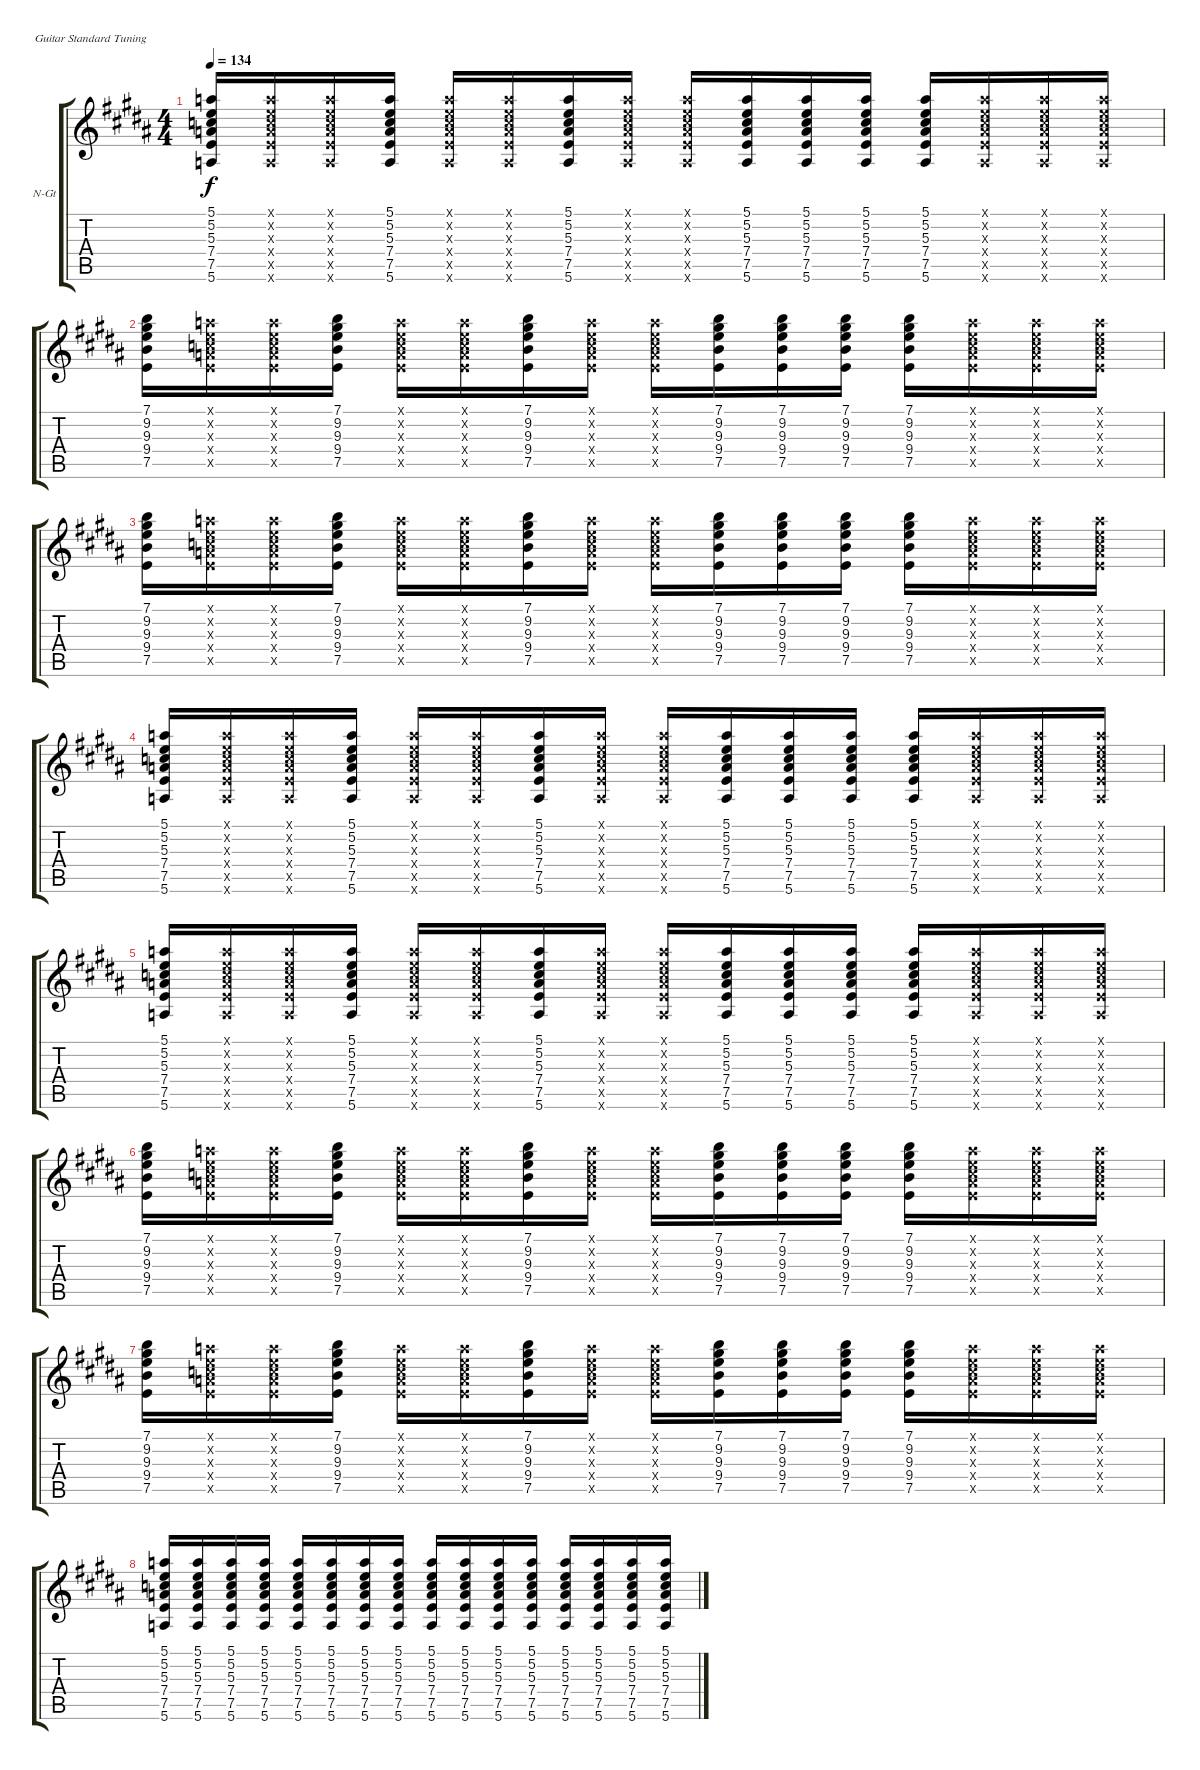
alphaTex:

\defaultSystemsLayout 4
\bracketExtendMode groupsimilarinstruments
\firstSystemTrackNameOrientation horizontal
\otherSystemsTrackNameOrientation horizontal
\track ("Cédric" "N-Gt") {instrument acousticguitarnylon}
\staff {score tabs}
\tuning (E4 B3 G3 D3 A2 E2)
\ts (4 4)
\tempo 134
\clef g2
\ks b
(5.6 7.5 7.4 5.3 5.2 5.1).16{dy f} (5.6{x} 7.5{x} 7.4{x} 5.3{x} 5.2{x} 5.1{x}).16 (5.6{x} 7.5{x} 7.4{x} 5.3{x} 5.2{x} 5.1{x}).16 (5.6 7.5 7.4 5.3 5.2 5.1).16 (5.6{x} 7.5{x} 7.4{x} 5.3{x} 5.2{x} 5.1{x}).16 (5.6{x} 7.5{x} 7.4{x} 5.3{x} 5.2{x} 5.1{x}).16 (5.6 7.5 7.4 5.3 5.2 5.1).16 (5.6{x} 7.5{x} 7.4{x} 5.3{x} 5.2{x} 5.1{x}).16 (5.6{x} 7.5{x} 7.4{x} 5.3{x} 5.2{x} 5.1{x}).16 (5.6 7.5 7.4 5.3 5.2 5.1).16 (5.6 7.5 7.4 5.3 5.2 5.1).16 (5.6 7.5 7.4 5.3 5.2 5.1).16 (5.6 7.5 7.4 5.3 5.2 5.1).16 (5.6{x} 7.5{x} 7.4{x} 5.3{x} 5.2{x} 5.1{x}).16 (5.6{x} 7.5{x} 7.4{x} 5.3{x} 5.2{x} 5.1{x}).16 (5.6{x} 7.5{x} 7.4{x} 5.3{x} 5.2{x} 5.1{x}).16 |
(7.5 9.4 9.3 9.2 7.1).16 (7.5{x} 7.4{x} 5.3{x} 5.2{x} 5.1{x}).16 (7.5{x} 7.4{x} 5.3{x} 5.2{x} 5.1{x}).16 (7.5 9.4 9.3 9.2 7.1).16 (7.5{x} 7.4{x} 5.3{x} 5.2{x} 5.1{x}).16 (7.5{x} 7.4{x} 5.3{x} 5.2{x} 5.1{x}).16 (7.5 9.4 9.3 9.2 7.1).16 (7.5{x} 7.4{x} 5.3{x} 5.2{x} 5.1{x}).16 (7.5{x} 7.4{x} 5.3{x} 5.2{x} 5.1{x}).16 (7.5 9.4 9.3 9.2 7.1).16 (7.5 9.4 9.3 9.2 7.1).16 (7.5 9.4 9.3 9.2 7.1).16 (7.5 9.4 9.3 9.2 7.1).16 (7.5{x} 7.4{x} 5.3{x} 5.2{x} 5.1{x}).16 (7.5{x} 7.4{x} 5.3{x} 5.2{x} 5.1{x}).16 (7.5{x} 7.4{x} 5.3{x} 5.2{x} 5.1{x}).16 |
(7.5 9.4 9.3 9.2 7.1).16 (7.5{x} 7.4{x} 5.3{x} 5.2{x} 5.1{x}).16 (7.5{x} 7.4{x} 5.3{x} 5.2{x} 5.1{x}).16 (7.5 9.4 9.3 9.2 7.1).16 (7.5{x} 7.4{x} 5.3{x} 5.2{x} 5.1{x}).16 (7.5{x} 7.4{x} 5.3{x} 5.2{x} 5.1{x}).16 (7.5 9.4 9.3 9.2 7.1).16 (7.5{x} 7.4{x} 5.3{x} 5.2{x} 5.1{x}).16 (7.5{x} 7.4{x} 5.3{x} 5.2{x} 5.1{x}).16 (7.5 9.4 9.3 9.2 7.1).16 (7.5 9.4 9.3 9.2 7.1).16 (7.5 9.4 9.3 9.2 7.1).16 (7.5 9.4 9.3 9.2 7.1).16 (7.5{x} 7.4{x} 5.3{x} 5.2{x} 5.1{x}).16 (7.5{x} 7.4{x} 5.3{x} 5.2{x} 5.1{x}).16 (7.5{x} 7.4{x} 5.3{x} 5.2{x} 5.1{x}).16 |
(5.6 7.5 7.4 5.3 5.2 5.1).16 (5.6{x} 7.5{x} 7.4{x} 5.3{x} 5.2{x} 5.1{x}).16 (5.6{x} 7.5{x} 7.4{x} 5.3{x} 5.2{x} 5.1{x}).16 (5.6 7.5 7.4 5.3 5.2 5.1).16 (5.6{x} 7.5{x} 7.4{x} 5.3{x} 5.2{x} 5.1{x}).16 (5.6{x} 7.5{x} 7.4{x} 5.3{x} 5.2{x} 5.1{x}).16 (5.6 7.5 7.4 5.3 5.2 5.1).16 (5.6{x} 7.5{x} 7.4{x} 5.3{x} 5.2{x} 5.1{x}).16 (5.6{x} 7.5{x} 7.4{x} 5.3{x} 5.2{x} 5.1{x}).16 (5.6 7.5 7.4 5.3 5.2 5.1).16 (5.6 7.5 7.4 5.3 5.2 5.1).16 (5.6 7.5 7.4 5.3 5.2 5.1).16 (5.6 7.5 7.4 5.3 5.2 5.1).16 (5.6{x} 7.5{x} 7.4{x} 5.3{x} 5.2{x} 5.1{x}).16 (5.6{x} 7.5{x} 7.4{x} 5.3{x} 5.2{x} 5.1{x}).16 (5.6{x} 7.5{x} 7.4{x} 5.3{x} 5.2{x} 5.1{x}).16 |
(5.6 7.5 7.4 5.3 5.2 5.1).16 (5.6{x} 7.5{x} 7.4{x} 5.3{x} 5.2{x} 5.1{x}).16 (5.6{x} 7.5{x} 7.4{x} 5.3{x} 5.2{x} 5.1{x}).16 (5.6 7.5 7.4 5.3 5.2 5.1).16 (5.6{x} 7.5{x} 7.4{x} 5.3{x} 5.2{x} 5.1{x}).16 (5.6{x} 7.5{x} 7.4{x} 5.3{x} 5.2{x} 5.1{x}).16 (5.6 7.5 7.4 5.3 5.2 5.1).16 (5.6{x} 7.5{x} 7.4{x} 5.3{x} 5.2{x} 5.1{x}).16 (5.6{x} 7.5{x} 7.4{x} 5.3{x} 5.2{x} 5.1{x}).16 (5.6 7.5 7.4 5.3 5.2 5.1).16 (5.6 7.5 7.4 5.3 5.2 5.1).16 (5.6 7.5 7.4 5.3 5.2 5.1).16 (5.6 7.5 7.4 5.3 5.2 5.1).16 (5.6{x} 7.5{x} 7.4{x} 5.3{x} 5.2{x} 5.1{x}).16 (5.6{x} 7.5{x} 7.4{x} 5.3{x} 5.2{x} 5.1{x}).16 (5.6{x} 7.5{x} 7.4{x} 5.3{x} 5.2{x} 5.1{x}).16 |
(7.5 9.4 9.3 9.2 7.1).16 (7.5{x} 7.4{x} 5.3{x} 5.2{x} 5.1{x}).16 (7.5{x} 7.4{x} 5.3{x} 5.2{x} 5.1{x}).16 (7.5 9.4 9.3 9.2 7.1).16 (7.5{x} 7.4{x} 5.3{x} 5.2{x} 5.1{x}).16 (7.5{x} 7.4{x} 5.3{x} 5.2{x} 5.1{x}).16 (7.5 9.4 9.3 9.2 7.1).16 (7.5{x} 7.4{x} 5.3{x} 5.2{x} 5.1{x}).16 (7.5{x} 7.4{x} 5.3{x} 5.2{x} 5.1{x}).16 (7.5 9.4 9.3 9.2 7.1).16 (7.5 9.4 9.3 9.2 7.1).16 (7.5 9.4 9.3 9.2 7.1).16 (7.5 9.4 9.3 9.2 7.1).16 (7.5{x} 7.4{x} 5.3{x} 5.2{x} 5.1{x}).16 (7.5{x} 7.4{x} 5.3{x} 5.2{x} 5.1{x}).16 (7.5{x} 7.4{x} 5.3{x} 5.2{x} 5.1{x}).16 |
(7.5 9.4 9.3 9.2 7.1).16 (7.5{x} 7.4{x} 5.3{x} 5.2{x} 5.1{x}).16 (7.5{x} 7.4{x} 5.3{x} 5.2{x} 5.1{x}).16 (7.5 9.4 9.3 9.2 7.1).16 (7.5{x} 7.4{x} 5.3{x} 5.2{x} 5.1{x}).16 (7.5{x} 7.4{x} 5.3{x} 5.2{x} 5.1{x}).16 (7.5 9.4 9.3 9.2 7.1).16 (7.5{x} 7.4{x} 5.3{x} 5.2{x} 5.1{x}).16 (7.5{x} 7.4{x} 5.3{x} 5.2{x} 5.1{x}).16 (7.5 9.4 9.3 9.2 7.1).16 (7.5 9.4 9.3 9.2 7.1).16 (7.5 9.4 9.3 9.2 7.1).16 (7.5 9.4 9.3 9.2 7.1).16 (7.5{x} 7.4{x} 5.3{x} 5.2{x} 5.1{x}).16 (7.5{x} 7.4{x} 5.3{x} 5.2{x} 5.1{x}).16 (7.5{x} 7.4{x} 5.3{x} 5.2{x} 5.1{x}).16 |
(5.6 7.5 7.4 5.3 5.2 5.1).16 (5.6 7.5 7.4 5.3 5.2 5.1).16 (5.6 7.5 7.4 5.3 5.2 5.1).16 (5.6 7.5 7.4 5.3 5.2 5.1).16 (5.6 7.5 7.4 5.3 5.2 5.1).16 (5.6 7.5 7.4 5.3 5.2 5.1).16 (5.6 7.5 7.4 5.3 5.2 5.1).16 (5.6 7.5 7.4 5.3 5.2 5.1).16 (5.6 7.5 7.4 5.3 5.2 5.1).16 (5.6 7.5 7.4 5.3 5.2 5.1).16 (5.6 7.5 7.4 5.3 5.2 5.1).16 (5.6 7.5 7.4 5.3 5.2 5.1).16 (5.6 7.5 7.4 5.3 5.2 5.1).16 (5.6 7.5 7.4 5.3 5.2 5.1).16 (5.6 7.5 7.4 5.3 5.2 5.1).16 (5.6 7.5 7.4 5.3 5.2 5.1).16
